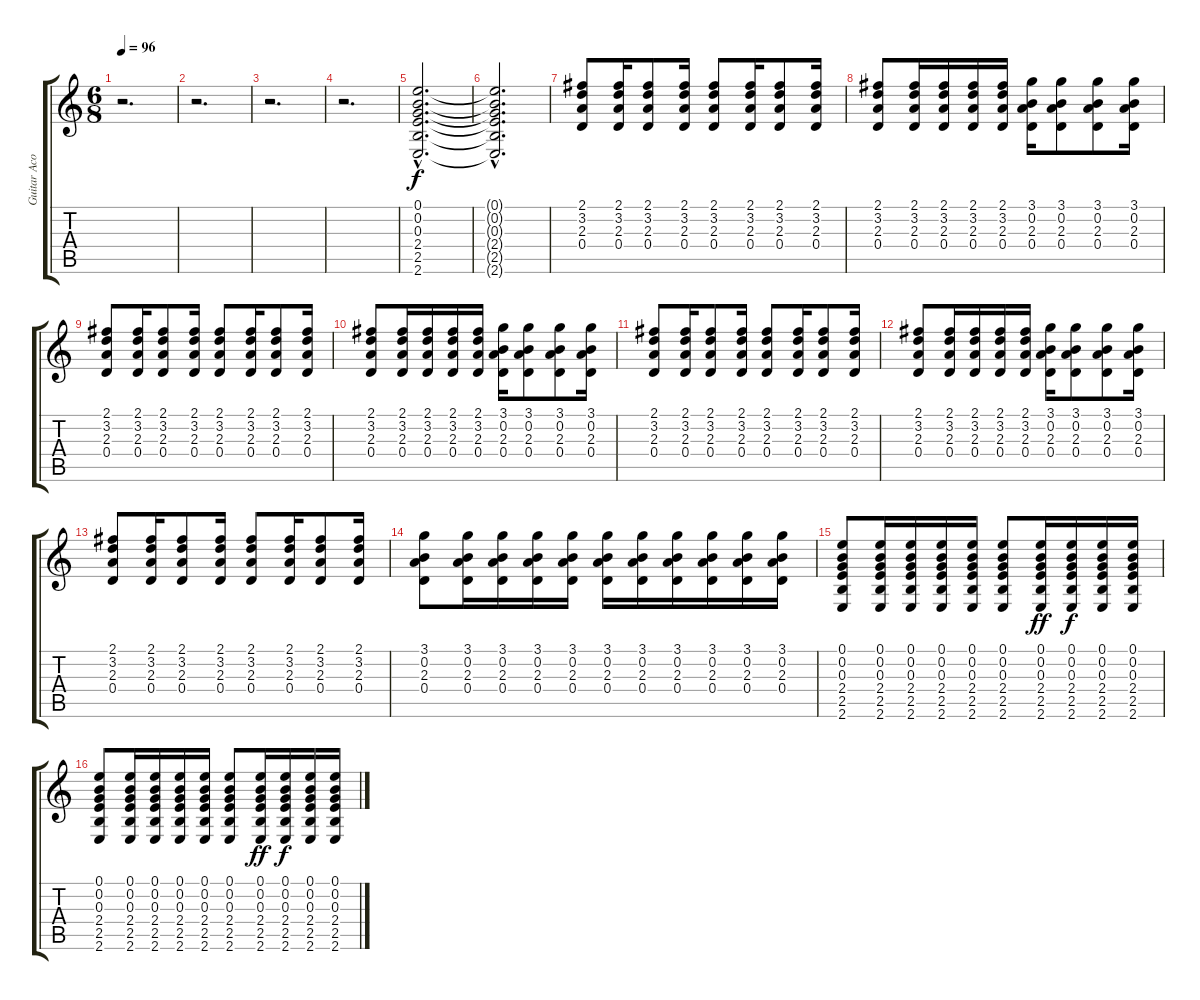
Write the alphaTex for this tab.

\track ("Guitar Acoustic" "Guitar Aco") {instrument acousticguitarsteel}
\staff {score tabs}
\tuning (E4 B3 G3 D3 A2 D2) {hide}
\ts (6 8)
\tempo 96
\clef g2
\ks c
r.2{d dy f} |
r.2{d} |
r.2{d} |
r.2{d} |
(0.1{hac} 0.2{hac} 0.3{hac} 2.4{hac} 2.5{hac} 2.6{hac}).2{d} |
(0.1{hac t} 0.2{hac t} 0.3{hac t} 2.4{hac t} 2.5{hac t} 2.6{hac t}).2{d} |
(2.1 3.2 2.3 0.4).8 (2.1 3.2 2.3 0.4).16 (2.1 3.2 2.3 0.4).8 (2.1 3.2 2.3 0.4).16 (2.1 3.2 2.3 0.4).8 (2.1 3.2 2.3 0.4).16 (2.1 3.2 2.3 0.4).8 (2.1 3.2 2.3 0.4).16 |
(2.1 3.2 2.3 0.4).8 (2.1 3.2 2.3 0.4).16 (2.1 3.2 2.3 0.4).16 (2.1 3.2 2.3 0.4).16 (2.1 3.2 2.3 0.4).16 (3.1 0.2 2.3 0.4).16 (3.1 0.2 2.3 0.4).8 (3.1 0.2 2.3 0.4).8 (3.1 0.2 2.3 0.4).16 |
(2.1 3.2 2.3 0.4).8 (2.1 3.2 2.3 0.4).16 (2.1 3.2 2.3 0.4).8 (2.1 3.2 2.3 0.4).16 (2.1 3.2 2.3 0.4).8 (2.1 3.2 2.3 0.4).16 (2.1 3.2 2.3 0.4).8 (2.1 3.2 2.3 0.4).16 |
(2.1 3.2 2.3 0.4).8 (2.1 3.2 2.3 0.4).16 (2.1 3.2 2.3 0.4).16 (2.1 3.2 2.3 0.4).16 (2.1 3.2 2.3 0.4).16 (3.1 0.2 2.3 0.4).16 (3.1 0.2 2.3 0.4).8 (3.1 0.2 2.3 0.4).8 (3.1 0.2 2.3 0.4).16 |
(2.1 3.2 2.3 0.4).8 (2.1 3.2 2.3 0.4).16 (2.1 3.2 2.3 0.4).8 (2.1 3.2 2.3 0.4).16 (2.1 3.2 2.3 0.4).8 (2.1 3.2 2.3 0.4).16 (2.1 3.2 2.3 0.4).8 (2.1 3.2 2.3 0.4).16 |
(2.1 3.2 2.3 0.4).8 (2.1 3.2 2.3 0.4).16 (2.1 3.2 2.3 0.4).16 (2.1 3.2 2.3 0.4).16 (2.1 3.2 2.3 0.4).16 (3.1 0.2 2.3 0.4).16 (3.1 0.2 2.3 0.4).8 (3.1 0.2 2.3 0.4).8 (3.1 0.2 2.3 0.4).16 |
(2.1 3.2 2.3 0.4).8 (2.1 3.2 2.3 0.4).16 (2.1 3.2 2.3 0.4).8 (2.1 3.2 2.3 0.4).16 (2.1 3.2 2.3 0.4).8 (2.1 3.2 2.3 0.4).16 (2.1 3.2 2.3 0.4).8 (2.1 3.2 2.3 0.4).16 |
(3.1 0.2 2.3 0.4).8 (3.1 0.2 2.3 0.4).16 (3.1 0.2 2.3 0.4).16 (3.1 0.2 2.3 0.4).16 (3.1 0.2 2.3 0.4).16 (3.1 0.2 2.3 0.4).16 (3.1 0.2 2.3 0.4).16 (3.1 0.2 2.3 0.4).16 (3.1 0.2 2.3 0.4).16 (3.1 0.2 2.3 0.4).16 (3.1 0.2 2.3 0.4).16 |
(0.1 0.2 0.3 2.4 2.5 2.6).8 (0.1 0.2 0.3 2.4 2.5 2.6).16 (0.1 0.2 0.3 2.4 2.5 2.6).16 (0.1 0.2 0.3 2.4 2.5 2.6).16 (0.1 0.2 0.3 2.4 2.5 2.6).16 (0.1 0.2 0.3 2.4 2.5 2.6).8 (0.1 0.2 0.3 2.4 2.5 2.6).16{dy ff} (0.1 0.2 0.3 2.4 2.5 2.6).16{dy f} (0.1 0.2 0.3 2.4 2.5 2.6).16 (0.1 0.2 0.3 2.4 2.5 2.6).16 |
(0.1 0.2 0.3 2.4 2.5 2.6).8 (0.1 0.2 0.3 2.4 2.5 2.6).16 (0.1 0.2 0.3 2.4 2.5 2.6).16 (0.1 0.2 0.3 2.4 2.5 2.6).16 (0.1 0.2 0.3 2.4 2.5 2.6).16 (0.1 0.2 0.3 2.4 2.5 2.6).8 (0.1 0.2 0.3 2.4 2.5 2.6).16{dy ff} (0.1 0.2 0.3 2.4 2.5 2.6).16{dy f} (0.1 0.2 0.3 2.4 2.5 2.6).16 (0.1 0.2 0.3 2.4 2.5 2.6).16
